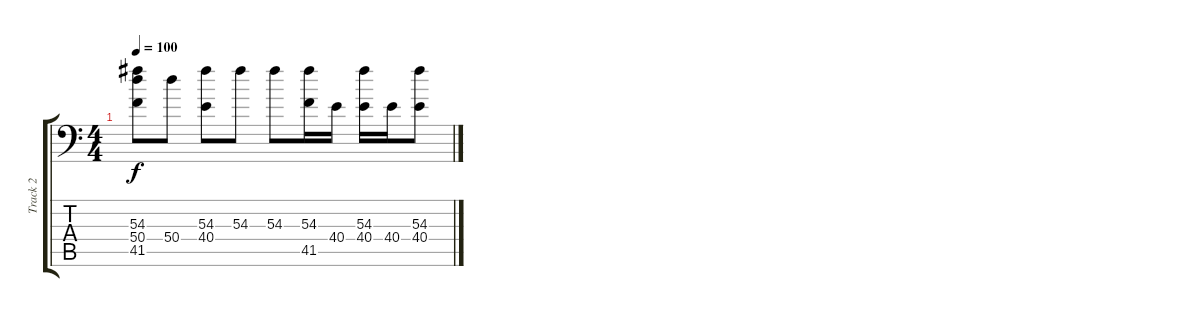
\track ("Track 2" "Track 2") {instrument acousticgrandpiano}
\staff {score tabs}
\tuning (C-1 C-1 C-1 C-1 C-1 C-1) {hide}
\ts (4 4)
\tempo 100
\clef f4
\ks c
(54.3 50.4 41.5).8{dy f} 50.4.8 (54.3 40.4).8 54.3.8 54.3.8 (54.3 41.5).16 40.4.16 (54.3 40.4).16 40.4.16 (54.3 40.4).8
